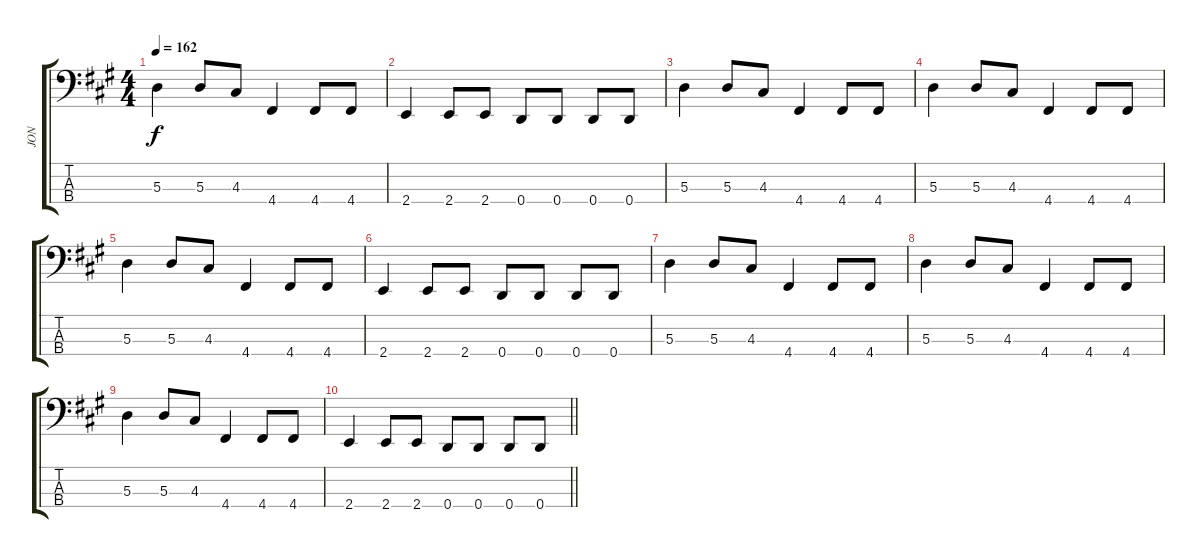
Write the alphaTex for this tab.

\track ("JON" "JON") {instrument electricbassfinger}
\staff {score tabs}
\tuning (G2 D2 A1 D1) {hide}
\ts (4 4)
\tempo 162
\clef f4
\ks a
5.3.4{dy f} 5.3.8 4.3.8 4.4.4 4.4.8 4.4.8 |
2.4.4 2.4.8 2.4.8 0.4.8 0.4.8 0.4.8 0.4.8 |
5.3.4 5.3.8 4.3.8 4.4.4 4.4.8 4.4.8 |
5.3.4 5.3.8 4.3.8 4.4.4 4.4.8 4.4.8 |
5.3.4 5.3.8 4.3.8 4.4.4 4.4.8 4.4.8 |
2.4.4 2.4.8 2.4.8 0.4.8 0.4.8 0.4.8 0.4.8 |
5.3.4 5.3.8 4.3.8 4.4.4 4.4.8 4.4.8 |
5.3.4 5.3.8 4.3.8 4.4.4 4.4.8 4.4.8 |
5.3.4 5.3.8 4.3.8 4.4.4 4.4.8 4.4.8 |
\barLineRight lightlight
2.4.4 2.4.8 2.4.8 0.4.8 0.4.8 0.4.8 0.4.8
